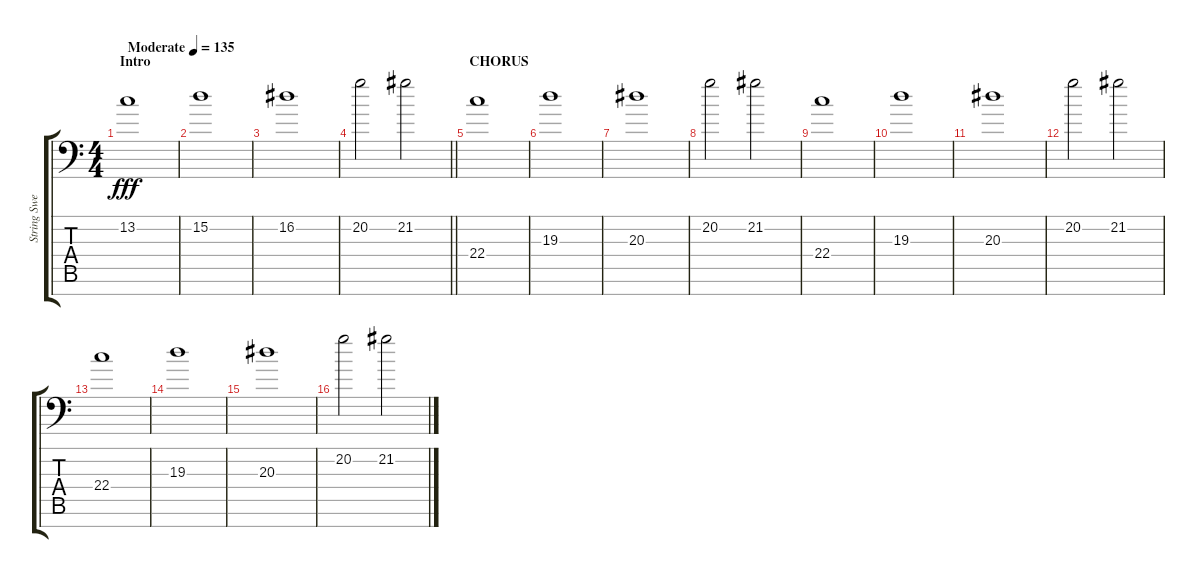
\track ("String Swell" "String Swe") {instrument pad8sweep}
\staff {score tabs}
\tuning (C8 B3 G3 D3 A2 E2 C-1) {hide}
\ts (4 4)
\section ("" "Intro")
\tempo (135 "Moderate")
\clef f4
\ks c
13.2.1{dy fff instrument pad8sweep} |
15.2.1 |
16.2.1 |
\barLineRight lightlight
20.2.2 21.2.2 |
\section ("" "CHORUS")
22.4.1 |
19.3.1 |
20.3.1 |
20.2.2 21.2.2 |
22.4.1 |
19.3.1 |
20.3.1 |
20.2.2 21.2.2 |
22.4.1 |
19.3.1 |
20.3.1 |
20.2.2 21.2.2
